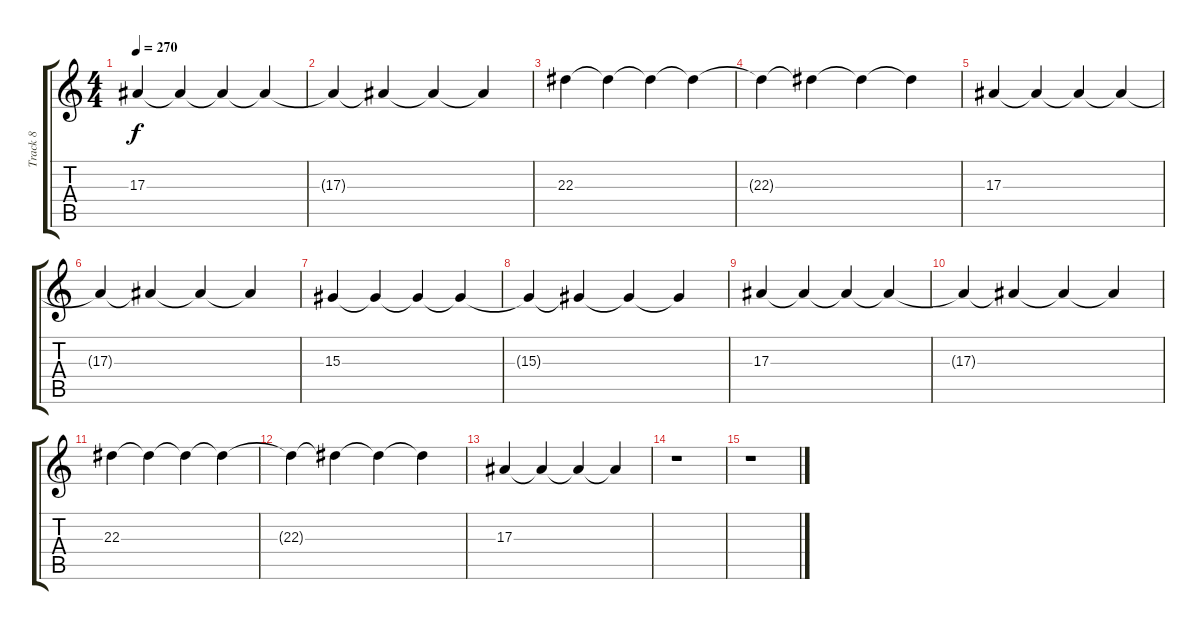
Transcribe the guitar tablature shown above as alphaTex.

\track ("Track 8" "Track 8") {instrument violin}
\staff {score tabs}
\tuning (D4 A3 F3 C3 G2 C2) {hide}
\ts (4 4)
\tempo 270
\clef g2
\ks c
17.3.4{dy f} 17.3{t}.4 17.3{t}.4 17.3{t}.4 |
17.3{t}.4 17.3{t}.4 17.3{t}.4 17.3{t}.4 |
22.3.4 22.3{t}.4 22.3{t}.4 22.3{t}.4 |
22.3{t}.4 22.3{t}.4 22.3{t}.4 22.3{t}.4 |
17.3.4 17.3{t}.4 17.3{t}.4 17.3{t}.4 |
17.3{t}.4 17.3{t}.4 17.3{t}.4 17.3{t}.4 |
15.3.4 15.3{t}.4 15.3{t}.4 15.3{t}.4 |
15.3{t}.4 15.3{t}.4 15.3{t}.4 15.3{t}.4 |
17.3.4 17.3{t}.4 17.3{t}.4 17.3{t}.4 |
17.3{t}.4 17.3{t}.4 17.3{t}.4 17.3{t}.4 |
22.3.4 22.3{t}.4 22.3{t}.4 22.3{t}.4 |
22.3{t}.4 22.3{t}.4 22.3{t}.4 22.3{t}.4 |
17.3.4 17.3{t}.4 17.3{t}.4 17.3{t}.4 |
r.1 |
r.1
